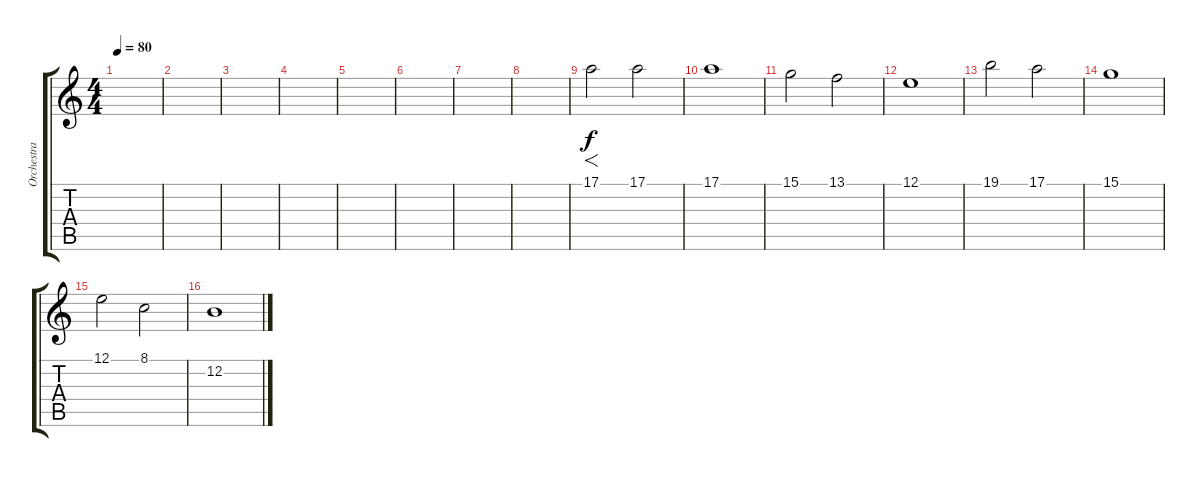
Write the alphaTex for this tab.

\track ("Orchestra" "Orchestra") {instrument stringensemble1}
\staff {score tabs}
\tuning (E4 B3 G3 D3 A2 E2) {hide}
\ts (4 4)
\tempo 80
\clef g2
\ks c
|
|
|
\section ("" "")
|
|
|
|
\section ("" "")
|
17.1.2{f} 17.1.2 |
\section ("" "")
17.1.1 |
15.1.2 13.1.2 |
12.1.1 |
19.1.2 17.1.2 |
15.1.1 |
12.1.2 8.1.2 |
12.2.1
